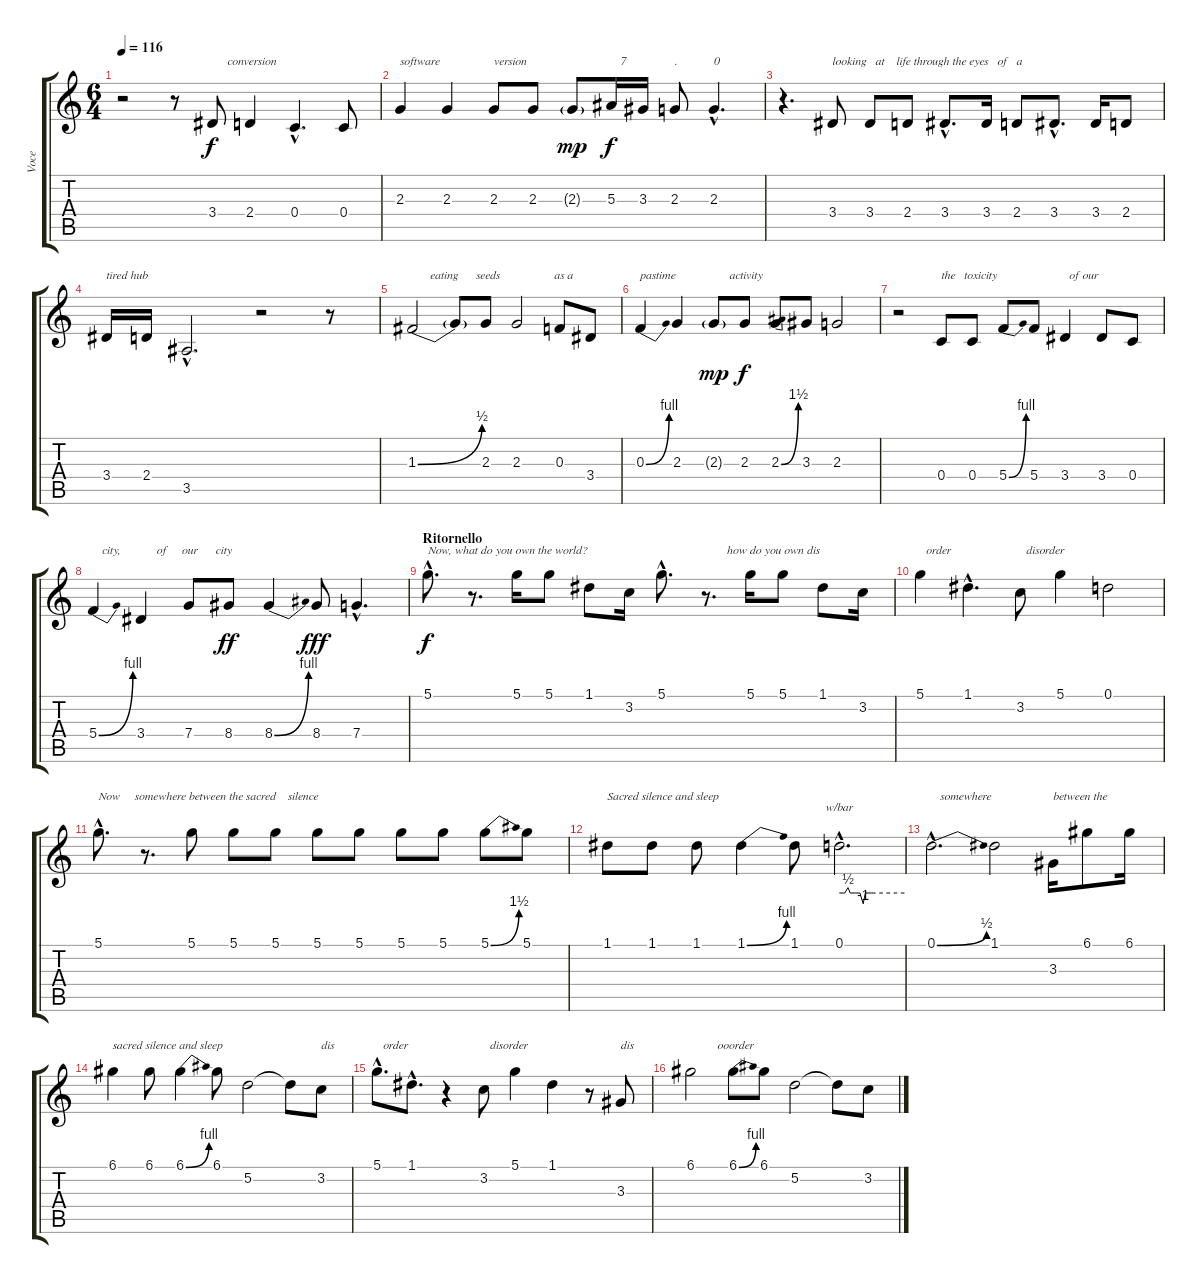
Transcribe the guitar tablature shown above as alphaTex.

\track ("Voce" "Voce") {instrument distortionguitar}
\staff {score tabs}
\tuning (D4 A3 F3 C3 G2 D2) {hide}
\ts (6 4)
\tempo 116
\clef g2
\ks c
r.2{dy f} r.8 3.4.8{txt "     conversion"} 2.4.4 0.4{hac}.4{d} 0.4.8 |
2.3.4{txt "software"} 2.3.4 2.3.8{txt "version"} 2.3.8 2.3{g}.8{dy mp} 5.3.16{txt "   7" dy f} 3.3.16 2.3.8{txt "."} 2.3{hac}.4{d txt "0"} |
r.4{d} 3.4.8{txt "looking   at    life through the eyes   of   a "} 3.4.8 2.4.8 3.4{hac}.8{d} 3.4.16 2.4.8 3.4{hac}.8{d} 3.4.16 2.4.8 |
3.4.16{txt "tired hub"} 2.4.16 3.5{hac}.2{d} r.2 r.8 |
1.3{be (bend 0 0 60 2)}.2{txt "      eating      seeds                  as a "} 1.3{t}.8 2.3.8 2.3.2 0.3.8 3.4.8 |
0.3{be (bend 0 0 60 4)}.4{txt "pastime                  activity "} 2.3.4 2.3{g}.8{dy mp} 2.3.8{dy f} 2.3{be (bend 0 0 60 6)}.8 3.3.8 2.3.2 |
r.2 0.4.8{txt "the   toxicity                        of our "} 0.4.8 5.4{be (bend 0 0 60 4)}.8 5.4.8 3.4.4 3.4.8 0.4.8 |
5.4{be (bend 0 0 60 4)}.4{txt "   city,            of     our      city "} 3.4.4 7.4.8 8.4.8{dy ff} 8.4{be (bend 0 0 60 4)}.4 8.4.8{dy fff} 7.4{hac}.4{d} |
\section ("" "Ritornello")
5.1{hac}.8{d txt "Now, what do you own the world? " dy f} r.8{d} 5.1.16 5.1.8 1.1.8 3.2.16 5.1{hac}.8{d} r.8{d txt "       how do you own dis"} 5.1.16 5.1.8 1.1.8 3.2.16 |
5.1.4{txt "  order"} 1.1{hac}.4{d} 3.2.8{txt "  disorder"} 5.1.4 0.1.2 |
5.1{hac}.8{d txt "Now     somewhere between the sacred    silence "} r.8{d} 5.1.8 5.1.8 5.1.8 5.1.8 5.1.8 5.1.8 5.1.8 5.1{be (bend 0 0 60 6)}.8 5.1.8 |
1.1.8{txt "Sacred silence and sleep "} 1.1.8 1.1.8 1.1{be (bend 0 0 60 4)}.4 1.1.8 0.1{hac}.2{d tbe (custom default 0 0 5 0 8 2 10 0 15 0 19 0 22 -4 24 0 30 0 60 0)} |
0.1{be (bend 0 0 60 2) hac}.2{d txt "   somewhere"} 1.1.2 3.3.16{txt "between the"} 6.1.8 6.1.16 |
6.1.4{txt "sacred silence and sleep "} 6.1.8 6.1{be (bend 0 0 60 4)}.4 6.1.8 5.2.2 5.2{t}.8 3.2.8{txt "dis"} |
5.1{hac}.8{d txt "  order"} 1.1{hac}.8{d} r.4 3.2.8{txt "  disorder"} 5.1.4 1.1.4 r.8 3.3.8{txt "dis"} |
6.1.2{txt "         ooorder"} 6.1{be (bend 0 0 60 4)}.8 6.1.8 5.2.2 5.2{t}.8 3.2.8
